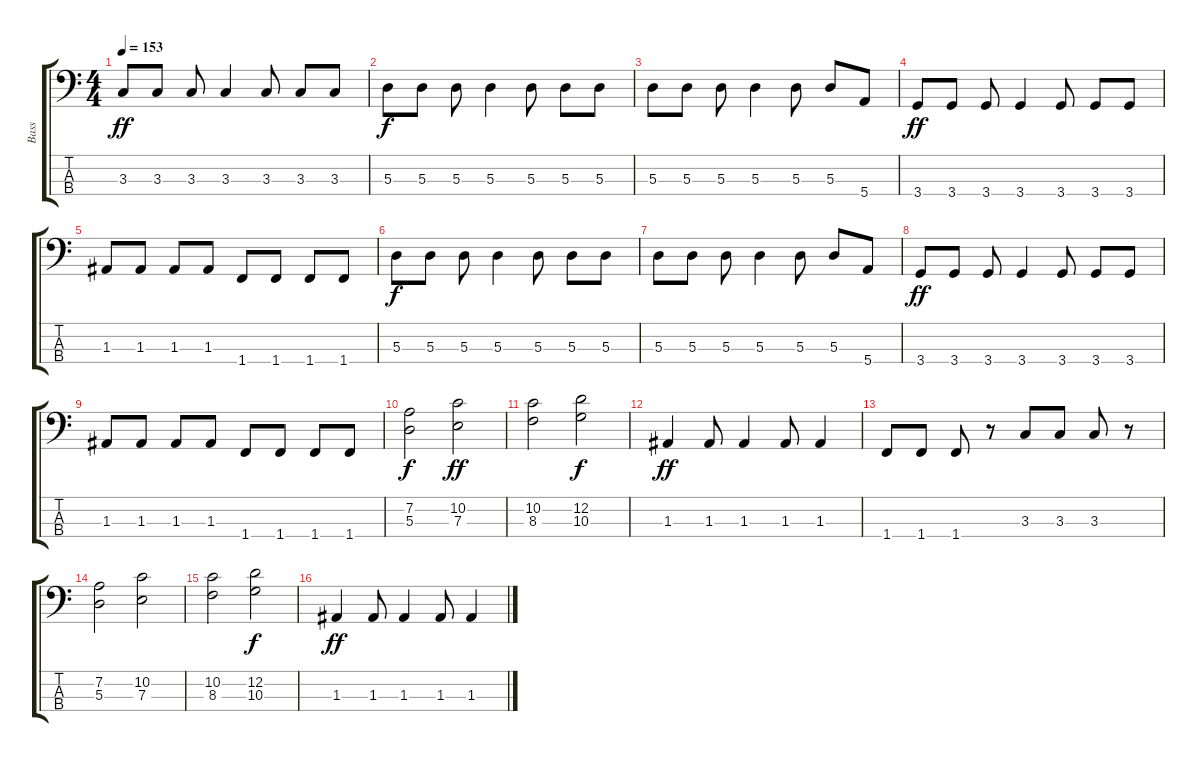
\track ("Bass" "Bass") {instrument electricbassfinger}
\staff {score tabs}
\tuning (G2 D2 A1 E1) {hide}
\ts (4 4)
\tempo 153
\clef f4
\ks c
3.3.8{dy ff} 3.3.8 3.3.8 3.3.4 3.3.8 3.3.8 3.3.8 |
5.3.8{dy f} 5.3.8 5.3.8 5.3.4 5.3.8 5.3.8 5.3.8 |
5.3.8 5.3.8 5.3.8 5.3.4 5.3.8 5.3.8 5.4.8 |
3.4.8{dy ff} 3.4.8 3.4.8 3.4.4 3.4.8 3.4.8 3.4.8 |
1.3.8 1.3.8 1.3.8 1.3.8 1.4.8 1.4.8 1.4.8 1.4.8 |
5.3.8{dy f} 5.3.8 5.3.8 5.3.4 5.3.8 5.3.8 5.3.8 |
5.3.8 5.3.8 5.3.8 5.3.4 5.3.8 5.3.8 5.4.8 |
3.4.8{dy ff} 3.4.8 3.4.8 3.4.4 3.4.8 3.4.8 3.4.8 |
1.3.8 1.3.8 1.3.8 1.3.8 1.4.8 1.4.8 1.4.8 1.4.8 |
(7.2 5.3).2{dy f} (10.2 7.3).2{dy ff} |
(10.2 8.3).2 (12.2 10.3).2{dy f} |
1.3.4{dy ff} 1.3.8 1.3.4 1.3.8 1.3.4 |
1.4.8 1.4.8 1.4.8 r.8 3.3.8 3.3.8 3.3.8 r.8 |
(7.2 5.3).2 (10.2 7.3).2 |
(10.2 8.3).2 (12.2 10.3).2{dy f} |
1.3.4{dy ff} 1.3.8 1.3.4 1.3.8 1.3.4
